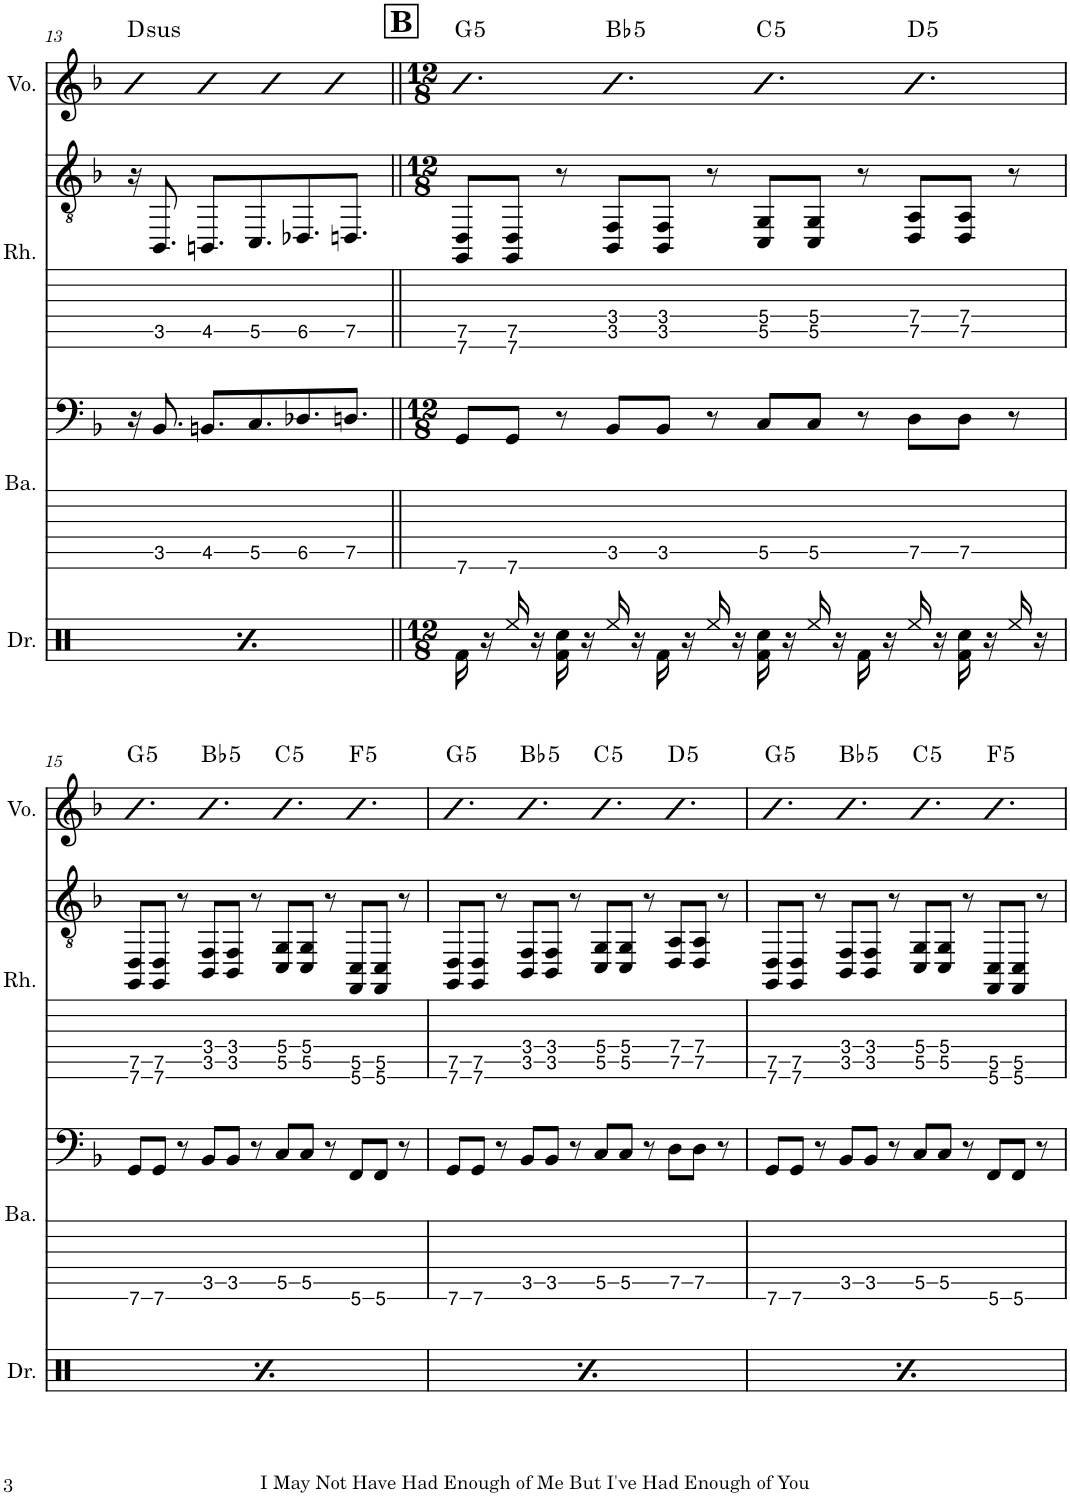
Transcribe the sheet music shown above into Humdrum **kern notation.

**kern	**kern	**kern	**kern	**kern	**harte
*part3	*part3	*part2	*part2	*part1	*part1
*staff5	*staff4	*staff3	*staff2	*staff1	*
*I"Bass	*	*I"Rhythm	*	*I"Voice	*
*I'Ba.	*	*I'Rh.	*	*I'Vo.	*
!!LO:PB:g=z
*clefF4	*clefF4	*	*clefGv2	*clefG2	*
*Trd7c12	*Trd7c12	*Trd-7c-12	*Trd-7c-12	*	*
*k[b-]	*k[b-]	*k[b-]	*k[b-]	*k[b-]	*
*M4/4	*M4/4	*M4/4	*M4/4	*M4/4	*
=13	=13	=13	=13	=13	=13
!	!	!	!	!	!LO:H:kt=sus
16r	16r	16r	16r	4b-	D:sus4
8.BB-	8.BB-/	8.BBB-	8.BBB-/	.	.
8.BBL	8.BBn/L	8.BBBL	8.BBBn/L	4b-	.
8.CJ	8.C/	8.CCJ	8.CC/	.	.
.	.	.	.	4b-	.
8.D-L	8.D-X/	8.DD-L	8.DD-X/	.	.
.	.	.	.	4b-	.
8.DJ	8.Dn/J	8.DDJ	8.DDn/J	.	.
!!LO:REH:place=s1:a:B:cj:fs=14:t=B
=14||	=14||	=14||	=14||	=14||	=14||
*M12/8	*M12/8	*M12/8	*M12/8	*M12/8	*
!	!	!	!	!	!LO:H:kt=5
8GGL	8GG/L	8GGG\ 8DD\L	8GGG/ 8DD/L	4.b-	G:(1,5)
8GGJ	8GG/J	8GGG\ 8DD\J	8GGG/ 8DD/J	.	.
8r	8r	8r	8r	.	.
!	!	!	!	!	!LO:H:kt=5
8BB-L	8BB-/L	8BBB-\ 8FF\L	8BBB-/ 8FF/L	4.b-	Bb:(1,5)
8BB-J	8BB-/J	8BBB-\ 8FF\J	8BBB-/ 8FF/J	.	.
8r	8r	8r	8r	.	.
!	!	!	!	!	!LO:H:kt=5
8CL	8C/L	8CC\ 8GG\L	8CC/ 8GG/L	4.b-	C:(1,5)
8CJ	8C/J	8CC\ 8GG\J	8CC/ 8GG/J	.	.
8r	8r	8r	8r	.	.
!	!	!	!	!	!LO:H:kt=5
8DL	8D\L	8DD\ 8AA\L	8DD/ 8AA/L	4.b-	D:(1,5)
8DJ	8D\J	8DD\ 8AA\J	8DD/ 8AA/J	.	.
8r	8r	8r	8r	.	.
!!LO:LB:g=z
=15	=15	=15	=15	=15	=15
!	!	!	!	!	!LO:H:kt=5
8GGL	8GG/L	8GGG\ 8DD\L	8GGG/ 8DD/L	4.b-	G:(1,5)
8GGJ	8GG/J	8GGG\ 8DD\J	8GGG/ 8DD/J	.	.
8r	8r	8r	8r	.	.
!	!	!	!	!	!LO:H:kt=5
8BB-L	8BB-/L	8BBB-\ 8FF\L	8BBB-/ 8FF/L	4.b-	Bb:(1,5)
8BB-J	8BB-/J	8BBB-\ 8FF\J	8BBB-/ 8FF/J	.	.
8r	8r	8r	8r	.	.
!	!	!	!	!	!LO:H:kt=5
8CL	8C/L	8CC\ 8GG\L	8CC/ 8GG/L	4.b-	C:(1,5)
8CJ	8C/J	8CC\ 8GG\J	8CC/ 8GG/J	.	.
8r	8r	8r	8r	.	.
!	!	!	!	!	!LO:H:kt=5
8FFL	8FF/L	8FFF\ 8CC\L	8FFF/ 8CC/L	4.b-	F:(1,5)
8FFJ	8FF/J	8FFF\ 8CC\J	8FFF/ 8CC/J	.	.
8r	8r	8r	8r	.	.
=16	=16	=16	=16	=16	=16
!	!	!	!	!	!LO:H:kt=5
8GGL	8GG/L	8GGG\ 8DD\L	8GGG/ 8DD/L	4.b-	G:(1,5)
8GGJ	8GG/J	8GGG\ 8DD\J	8GGG/ 8DD/J	.	.
8r	8r	8r	8r	.	.
!	!	!	!	!	!LO:H:kt=5
8BB-L	8BB-/L	8BBB-\ 8FF\L	8BBB-/ 8FF/L	4.b-	Bb:(1,5)
8BB-J	8BB-/J	8BBB-\ 8FF\J	8BBB-/ 8FF/J	.	.
8r	8r	8r	8r	.	.
!	!	!	!	!	!LO:H:kt=5
8CL	8C/L	8CC\ 8GG\L	8CC/ 8GG/L	4.b-	C:(1,5)
8CJ	8C/J	8CC\ 8GG\J	8CC/ 8GG/J	.	.
8r	8r	8r	8r	.	.
!	!	!	!	!	!LO:H:kt=5
8DL	8D\L	8DD\ 8AA\L	8DD/ 8AA/L	4.b-	D:(1,5)
8DJ	8D\J	8DD\ 8AA\J	8DD/ 8AA/J	.	.
8r	8r	8r	8r	.	.
=17	=17	=17	=17	=17	=17
!	!	!	!	!	!LO:H:kt=5
8GGL	8GG/L	8GGG\ 8DD\L	8GGG/ 8DD/L	4.b-	G:(1,5)
8GGJ	8GG/J	8GGG\ 8DD\J	8GGG/ 8DD/J	.	.
8r	8r	8r	8r	.	.
!	!	!	!	!	!LO:H:kt=5
8BB-L	8BB-/L	8BBB-\ 8FF\L	8BBB-/ 8FF/L	4.b-	Bb:(1,5)
8BB-J	8BB-/J	8BBB-\ 8FF\J	8BBB-/ 8FF/J	.	.
8r	8r	8r	8r	.	.
!	!	!	!	!	!LO:H:kt=5
8CL	8C/L	8CC\ 8GG\L	8CC/ 8GG/L	4.b-	C:(1,5)
8CJ	8C/J	8CC\ 8GG\J	8CC/ 8GG/J	.	.
8r	8r	8r	8r	.	.
!	!	!	!	!	!LO:H:kt=5
8FFL	8FF/L	8FFF\ 8CC\L	8FFF/ 8CC/L	4.b-	F:(1,5)
8FFJ	8FF/J	8FFF\ 8CC\J	8FFF/ 8CC/J	.	.
8r	8r	8r	8r	.	.
=	=	=	=	=	=
*-	*-	*-	*-	*-	*-
